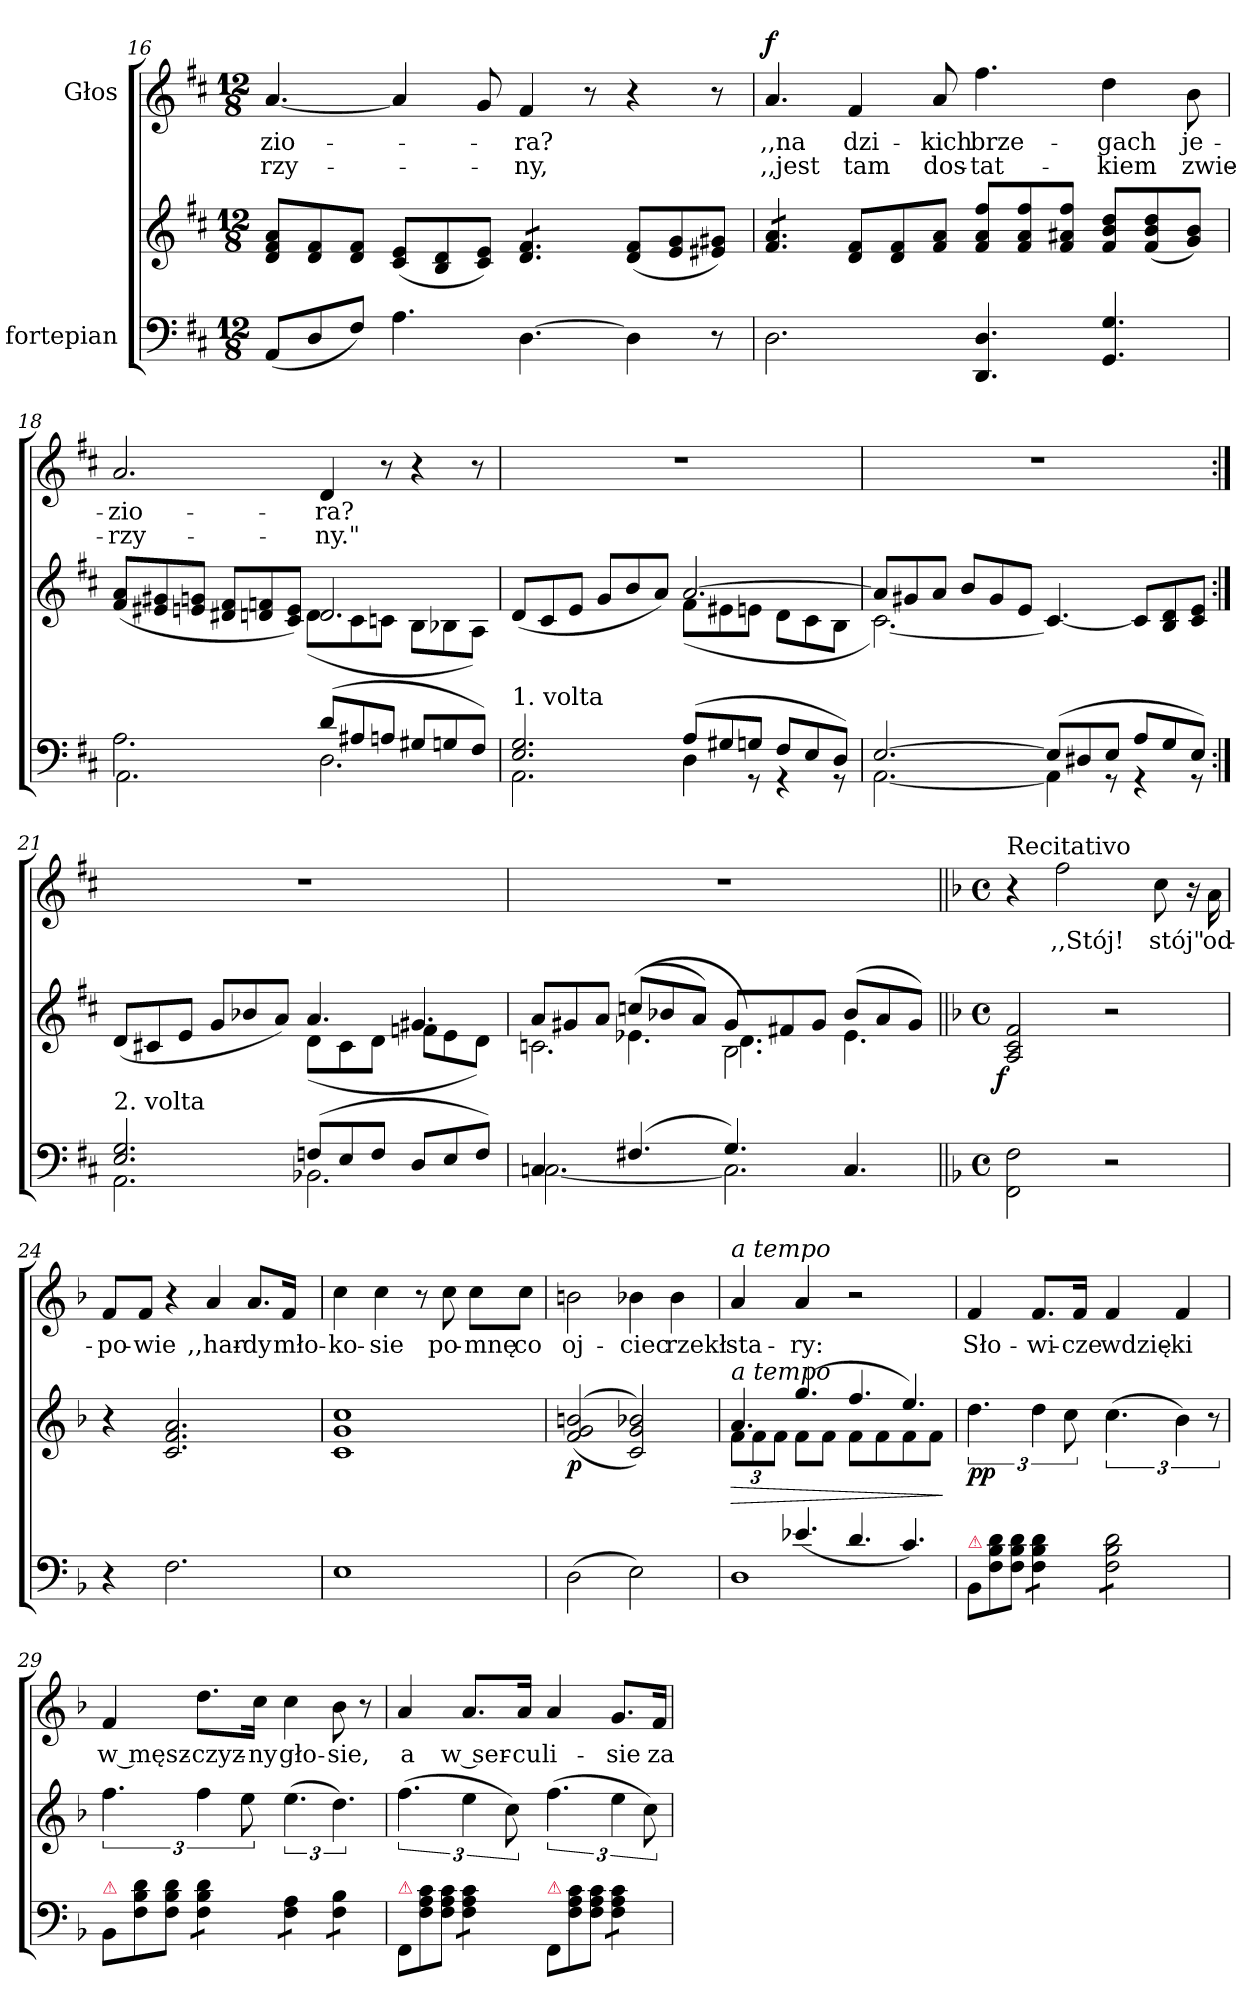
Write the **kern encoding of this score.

**kern	**kern	**dynam	**kern	**text	**text	**dynam
*part2	*part2	*part2	*part1	*part1	*part1	*part1
*staff3	*staff2	*staff2/3	*staff1	*staff1	*staff1	*staff1
*I"fortepian	*	*	*I"Głos	*	*	*
*clefF4	*clefG2	*	*clefG2	*	*	*
*k[f#c#]	*k[f#c#]	*	*k[f#c#]	*	*	*
*M12/8	*M12/8	*	*M12/8	*	*	*
=16	=16	=16	=16	=16	=16	=16
(8AA/L	8d/ 8f#/ 8a/L	.	[4.a/	-zio-	-rzy-	.
8D/	8d/ 8f#/	.	.	.	.	.
8F#/J)	8d/ 8f#/J	.	.	.	.	.
4.A\	(8c#/ 8e/L	.	4a/]	.	.	.
.	8B/ 8d/	.	.	.	.	.
.	8c#/ 8e/J)	.	8g/	.	.	.
*	*tremolo	*	*	*	*	*
[4.D\	8d/ 8f#/L	.	4f#/	ra?	-ny,	.
.	8d/ 8f#/	.	.	.	.	.
.	8d/ 8f#/J	.	8r	.	.	.
*	*Xtremolo	*	*	*	*	*
4D\]	(8d/ 8f#/L	.	4r	.	.	.
.	8e/ 8g/	.	.	.	.	.
8r	8e#X/ 8g#X/J)	.	8r	.	.	.
=17	=17	=17	=17	=17	=17	=17
!	!	!	!	!	!	!LO:DY:a
*	*tremolo	*	*	*	*	*
2.D\	8f#/ 8a/L	.	4.a/	,,na	,,jest	f
.	8f#/ 8a/	.	.	.	.	.
.	8f#/ 8a/J	.	.	.	.	.
*	*Xtremolo	*	*	*	*	*
.	8d/ 8f#/L	.	4f#/	dzi-	tam	.
.	8d/ 8f#/	.	.	.	.	.
.	8f#/ 8a/J	.	8a/	-kich	dos-	.
4.DD/ 4.D/	8f#/ 8a/ 8ff#/L	.	4.ff#\	brze-	-tat-	.
.	8f#/ 8a/ 8ff#/	.	.	.	.	.
.	8f#/ 8a#X/ 8ff#/J	.	.	.	.	.
4.GG/ 4.G/	8f#/ 8b/ 8dd/L	.	4dd\	-gach	-kiem	.
.	(8f#/ 8b/ 8dd/	.	.	.	.	.
.	8g/ 8b/J)	.	8b\	je-	zwie-	.
=18	=18	=18	=18	=18	=18	=18
*^	*^	*	*	*	*	*
2.A\	2.AA\	(8f#/ 8a/L	2.ryy	.	2.a/	-zio-	-rzy-	.
.	.	8e#X/ 8g#X/	.	.	.	.	.	.
.	.	8en/ 8gn/J	.	.	.	.	.	.
.	.	8d#X/ 8f#/L	.	.	.	.	.	.
.	.	8dn/ 8fn/	.	.	.	.	.	.
.	.	8c#/ 8e/J)	.	.	.	.	.	.
(8d/L	2.D\	2.d/	(8d\L	.	4d/	-ra?	-ny."	.
8A#X/	.	.	8c#\	.	.	.	.	.
8An/J	.	.	8cn\J	.	8r	.	.	.
8G#X/L	.	.	8B\L	.	4r	.	.	.
8Gn/	.	.	8B-X\	.	.	.	.	.
8F#/J)	.	.	8A\J)	.	8r	.	.	.
=19	=19	=19	=19	=19	=19	=19	=19	=19
!LO:TX:a:t=1. volta	!	!	!	!	!	!	!	!
2.E/ 2.G/	2.AA\	(8d/L	2.ryy	.	1.r	.	.	.
.	.	8c#/	.	.	.	.	.	.
.	.	8e/J	.	.	.	.	.	.
.	.	8g/L	.	.	.	.	.	.
.	.	8b/	.	.	.	.	.	.
.	.	8a/J)	.	.	.	.	.	.
(8A/L	4D\	[2.a/	(>8f#\L	.	.	.	.	.
8G#X/	.	.	8e#X\	.	.	.	.	.
8Gn/J	8r	.	8en\J	.	.	.	.	.
8F#/L	4r	.	8d\L	.	.	.	.	.
8E/	.	.	8c#\	.	.	.	.	.
8D/J)	8r	.	8B\J	.	.	.	.	.
=20	=20	=20	=20	=20	=20	=20	=20	=20
[2.E/	[2.AA\	8a/L]	[2.c#\)	.	1.r	.	.	.
.	.	8g#X/	.	.	.	.	.	.
.	.	8a/J	.	.	.	.	.	.
.	.	8b/L	.	.	.	.	.	.
.	.	8g#/	.	.	.	.	.	.
.	.	8e/J	.	.	.	.	.	.
(8E/L]	4AA\]	4.c#/_	2ryy	.	.	.	.	.
8D#X/	.	.	.	.	.	.	.	.
8E/J	8r	.	.	.	.	.	.	.
8A/L	4r	8c#/L]	.	.	.	.	.	.
8G/	.	8B/ 8d/	4ryy	.	.	.	.	.
8E/J)	8r	8c#/ 8e/J	.	.	.	.	.	.
=21:|!	=21:|!	=21:|!	=21:|!	=21:|!	=21:|!	=21:|!	=21:|!	=21:|!
!LO:TX:a:t=2. volta	!	!	!	!	!	!	!	!
2.E/ 2.G/	2.AA\	(8d/L	2.ryy	.	1.r	.	.	.
.	.	8c#X/	.	.	.	.	.	.
.	.	8e/J	.	.	.	.	.	.
.	.	8g/L	.	.	.	.	.	.
.	.	8b-X/	.	.	.	.	.	.
.	.	8a/J)	.	.	.	.	.	.
(<8Fn/L	2.BB-X\	4.a/	(8d\L	.	.	.	.	.
8E/	.	.	8c#\	.	.	.	.	.
8F/J	.	.	8d\J	.	.	.	.	.
8D/L	.	4.g#X/	8fn\L	.	.	.	.	.
8E/	.	.	8e\	.	.	.	.	.
8F/J)	.	.	8d\J)	.	.	.	.	.
=22	=22	=22	=22	=22	=22	=22	=22	=22
*	*	*	*^	*	*	*	*	*
4.Cn/	[2.C\	8a/L	2.cn\	4.ryy	.	1.r	.	.	.
.	.	8g#X/	.	.	.	.	.	.	.
.	.	8a/J	.	.	.	.	.	.	.
(<4.F#X/	.	(<8ccn/L	.	(4.e-X\	.	.	.	.	.
.	.	8b-X/	.	.	.	.	.	.	.
.	.	8a/J)	.	.	.	.	.	.	.
4.G/)	2.C\]	8g#/L	2.B\	4.d\)	.	.	.	.	.
.	.	8f#X/	.	.	.	.	.	.	.
.	.	8g#/J	.	.	.	.	.	.	.
4.C/	.	(8b-/L	.	4.e-\	.	.	.	.	.
.	.	8a/	.	.	.	.	.	.	.
.	.	8g#/J)	.	.	.	.	.	.	.
*v	*v	*	*	*	*	*	*	*	*
*	*v	*v	*v	*	*	*	*	*
=23||	=23||	=23||	=23||	=23||	=23||	=23||
*k[b-]	*k[b-]	*	*k[b-]	*	*	*
*M4/4	*M4/4	*	*M4/4	*	*	*
*met(c)	*met(c)	*	*met(c)	*	*	*
!	!	!	!LO:TX:a:t=Recitativo	!	!	!
!	!	!LO:DY:b:rj	!	!	!	!
2FF\ 2F\	2A/ 2c/ 2f/	f	4r	.	.	.
.	.	.	2ff\	,,Stój!	.	.
2r	2r	.	.	.	.	.
.	.	.	8cc\	stój"	.	.
.	.	.	16r	.	.	.
.	.	.	16a\	od-	.	.
=24	=24	=24	=24	=24	=24	=24
4r	4r	.	8f/L	-po-	.	.
.	.	.	8f/J	-wie	.	.
2.F\	2.c/ 2.f/ 2.a/	.	4r	.	.	.
.	.	.	4a/	,,har-	.	.
.	.	.	8.a/L	-dy	.	.
.	.	.	16f/Jk	mło-	.	.
=25	=25	=25	=25	=25	=25	=25
1E\	1c/ 1g/ 1cc/	.	4cc\	-ko-	.	.
.	.	.	4cc\	-sie	.	.
.	.	.	8r	.	.	.
.	.	.	8cc\	po-	.	.
.	.	.	8cc\L	-mnę	.	.
.	.	.	8cc\J	co	.	.
=26	=26	=26	=26	=26	=26	=26
!	!	!LO:DY:b	!	!	!	!
(2D\	(<(>2f/ 2g/ 2bn/	p	2bn\	oj-	.	.
2E\)	2c/ 2g/ 2b-X/))	.	4b-X\	-ciec	.	.
.	.	.	4b-\	rzekł	.	.
=27	=27	=27	=27	=27	=27	=27
!LO:N:vis=1.	!	!	!	!	!	!
*^	*^	*	*	*	*	*
*	*Xtuplet	*Xtuplet	*tuplet	*	*	*	*	*
!	!	!	!	!	!LO:TX:a:i:t=a tempo	!	!	!
!	!	!LO:TX:a:i:t=a tempo	!	!	!	!	!	!
!	!	!	!	!LO:HP:b	!	!	!	!
1D/	6.ryy	6.a/	12f\L	>	4a/	sta-	.	.
.	.	.	12f\	.	.	.	.	.
.	.	.	12f\J	.	.	.	.	.
*	*	*tremolo	*	*	*	*	*	*
.	(6.e-X/	(<6.gg/	8f\L	.	4a/	-ry:	.	.
.	.	.	8f\J	.	.	.	.	.
*	*	*Xtuplet	*	*	*	*	*	*
.	6.d/	6.ff/	8f\L	.	2r	.	.	.
.	.	.	8f\	.	.	.	.	.
.	6.c/)	6.ee/)	8f\	.	.	.	.	.
.	.	.	8f\J	.	.	.	.	.
*	*	*Xtremolo	*	*	*	*	*	*
*v	*v	*	*	*	*	*	*	*
*	*v	*v	*	*	*	*	*
.	.	]	.	.	.	.
=28	=28	=28	=28	=28	=28	=28
!LO:TX:a:color=crimson:t=⚠	!	!	!	!	!	!
!	!	!LO:DY:b	!	!	!	!
12BB-/L	6.dd\	pp	4f/	Sło-	.	.
12F\ 12B-\ 12d\	.	.	.	.	.	.
12F\ 12B-\ 12d\J	.	.	.	.	.	.
*tremolo	*	*	*	*	*	*
8F\ 8B-\ 8d\L	6dd\	.	8.f/L	-wi-	.	.
8F\ 8B-\ 8d\J	.	.	.	.	.	.
.	12cc\	.	.	.	.	.
.	.	.	16f/Jk	-cze	.	.
8F\ 8B-\ 8d\L	(6.cc\	.	4f/	wdzię-	.	.
8F\ 8B-\ 8d\	.	.	.	.	.	.
8F\ 8B-\ 8d\	6b-\)	.	4f/	-ki	.	.
8F\ 8B-\ 8d\J	.	.	.	.	.	.
*Xtremolo	*	*	*	*	*	*
.	12r	.	.	.	.	.
=29	=29	=29	=29	=29	=29	=29
!LO:TX:a:color=crimson:t=⚠	!	!	!	!	!	!
12BB-\L	6.ff\	.	4f/	w męsz-	.	.
12F\ 12B-\ 12d\	.	.	.	.	.	.
12F\ 12B-\ 12d\J	.	.	.	.	.	.
*tremolo	*	*	*	*	*	*
8F\ 8B-\ 8d\L	6ff\	.	8.dd\L	-czyz-	.	.
8F\ 8B-\ 8d\J	.	.	.	.	.	.
.	12ee\	.	.	.	.	.
.	.	.	16cc\Jk	-ny	.	.
8F\ 8A\L	(6.ee\	.	4cc\	gło-	.	.
8F\ 8A\J	.	.	.	.	.	.
8F\ 8B-\L	6.dd\)	.	8b-\	-sie,	.	.
8F\ 8B-\J	.	.	8r	.	.	.
*Xtremolo	*	*	*	*	*	*
=30	=30	=30	=30	=30	=30	=30
!LO:TX:a:color=crimson:t=⚠	!	!	!	!	!	!
12FF/L	(6.ff\	.	4a/	a	.	.
12F\ 12A\ 12c\	.	.	.	.	.	.
12F\ 12A\ 12c\J	.	.	.	.	.	.
*tremolo	*	*	*	*	*	*
8F\ 8A\ 8c\L	6ee\	.	8.a/L	w ser-	.	.
8F\ 8A\ 8c\J	.	.	.	.	.	.
*Xtremolo	*	*	*	*	*	*
.	12cc\)	.	.	.	.	.
.	.	.	16a/Jk	-cu	.	.
!LO:TX:a:color=crimson:t=⚠	!	!	!	!	!	!
12FF/L	(6.ff\	.	4a/	li-	.	.
12F\ 12A\ 12c\	.	.	.	.	.	.
12F\ 12A\ 12c\J	.	.	.	.	.	.
*tremolo	*	*	*	*	*	*
8F\ 8A\ 8c\L	6ee\	.	8.g/L	-sie	.	.
8F\ 8A\ 8c\J	.	.	.	.	.	.
*Xtremolo	*	*	*	*	*	*
.	12cc\)	.	.	.	.	.
.	.	.	16f/Jk	za-	.	.
=	=	=	=	=	=	=
*-	*-	*-	*-	*-	*-	*-
